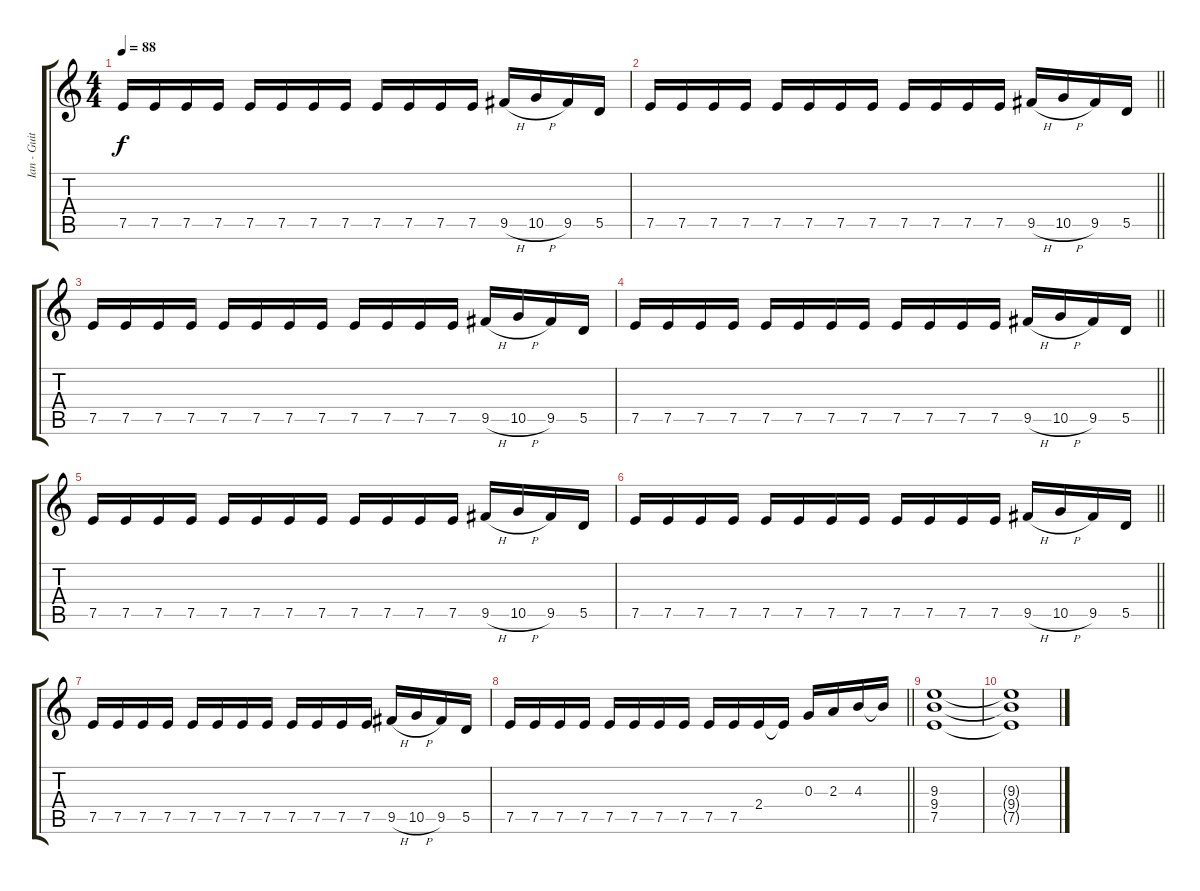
\track ("Ian - Guitar (solo)" "Ian - Guit") {instrument overdrivenguitar}
\staff {score tabs}
\tuning (E4 B3 G3 D3 A2 D2) {hide}
\ts (4 4)
\tempo 88
\clef g2
\ks c
7.5.16{dy f} 7.5.16 7.5.16 7.5.16 7.5.16 7.5.16 7.5.16 7.5.16 7.5.16 7.5.16 7.5.16 7.5.16 9.5{h}.16 10.5{h}.16 9.5.16 5.5.16 |
\barLineRight lightlight
7.5.16 7.5.16 7.5.16 7.5.16 7.5.16 7.5.16 7.5.16 7.5.16 7.5.16 7.5.16 7.5.16 7.5.16 9.5{h}.16 10.5{h}.16 9.5.16 5.5.16 |
7.5.16 7.5.16 7.5.16 7.5.16 7.5.16 7.5.16 7.5.16 7.5.16 7.5.16 7.5.16 7.5.16 7.5.16 9.5{h}.16 10.5{h}.16 9.5.16 5.5.16 |
\barLineRight lightlight
7.5.16 7.5.16 7.5.16 7.5.16 7.5.16 7.5.16 7.5.16 7.5.16 7.5.16 7.5.16 7.5.16 7.5.16 9.5{h}.16 10.5{h}.16 9.5.16 5.5.16 |
7.5.16 7.5.16 7.5.16 7.5.16 7.5.16 7.5.16 7.5.16 7.5.16 7.5.16 7.5.16 7.5.16 7.5.16 9.5{h}.16 10.5{h}.16 9.5.16 5.5.16 |
\barLineRight lightlight
7.5.16 7.5.16 7.5.16 7.5.16 7.5.16 7.5.16 7.5.16 7.5.16 7.5.16 7.5.16 7.5.16 7.5.16 9.5{h}.16 10.5{h}.16 9.5.16 5.5.16 |
7.5.16 7.5.16 7.5.16 7.5.16 7.5.16 7.5.16 7.5.16 7.5.16 7.5.16 7.5.16 7.5.16 7.5.16 9.5{h}.16 10.5{h}.16 9.5.16 5.5.16 |
\barLineRight lightlight
7.5.16 7.5.16 7.5.16 7.5.16 7.5.16 7.5.16 7.5.16 7.5.16 7.5.16 7.5.16 2.4.16 2.4{t}.16 0.3.16 2.3.16 4.3.16 4.3{t}.16 |
(9.3 9.4 7.5).1 |
(9.3{t} 9.4{t} 7.5{t}).1
